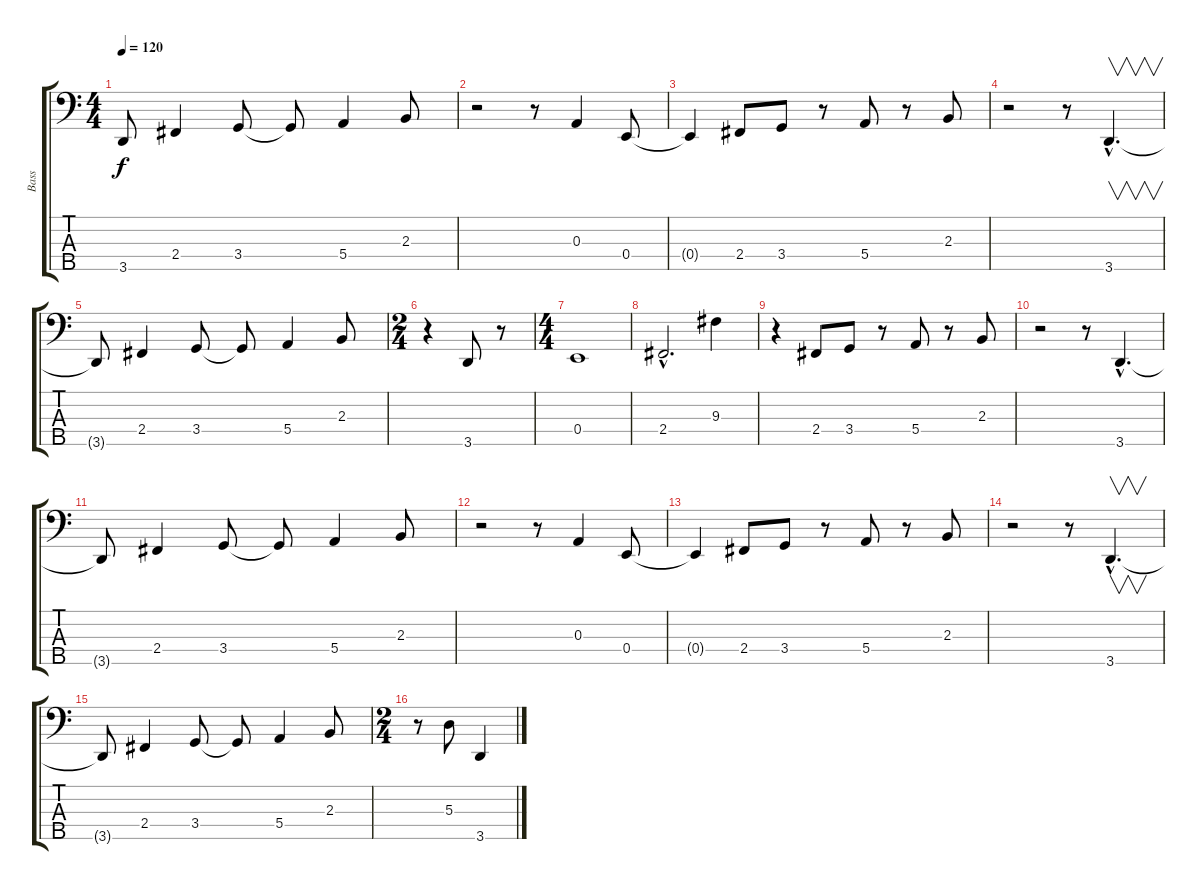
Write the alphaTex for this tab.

\track ("Bass" "Bass") {instrument slapbass1}
\staff {score tabs}
\tuning (G2 D2 A1 E1 B0) {hide}
\ts (4 4)
\tempo 120
\clef f4
\ks c
3.5{t}.8{dy f} 2.4.4 3.4.8 3.4{t}.8 5.4.4 2.3.8 |
r.2 r.8 0.3.4 0.4.8 |
0.4{t}.4 2.4.8 3.4.8 r.8 5.4.8 r.8 2.3.8 |
r.2 r.8 3.5{hac}.4{v d} |
3.5{t}.8 2.4.4 3.4.8 3.4{t}.8 5.4.4 2.3.8 |
\ts (2 4)
r.4 3.5.8 r.8 |
\ts (4 4)
0.4.1 |
2.4{hac}.2{d} 9.3.4 |
r.4 2.4.8 3.4.8 r.8 5.4.8 r.8 2.3.8 |
r.2 r.8 3.5{hac}.4{d} |
3.5{t}.8 2.4.4 3.4.8 3.4{t}.8 5.4.4 2.3.8 |
r.2 r.8 0.3.4 0.4.8 |
0.4{t}.4 2.4.8 3.4.8 r.8 5.4.8 r.8 2.3.8 |
r.2 r.8 3.5{hac}.4{v d} |
3.5{t}.8 2.4.4 3.4.8 3.4{t}.8 5.4.4 2.3.8 |
\ts (2 4)
r.8 5.3.8 3.5.4
